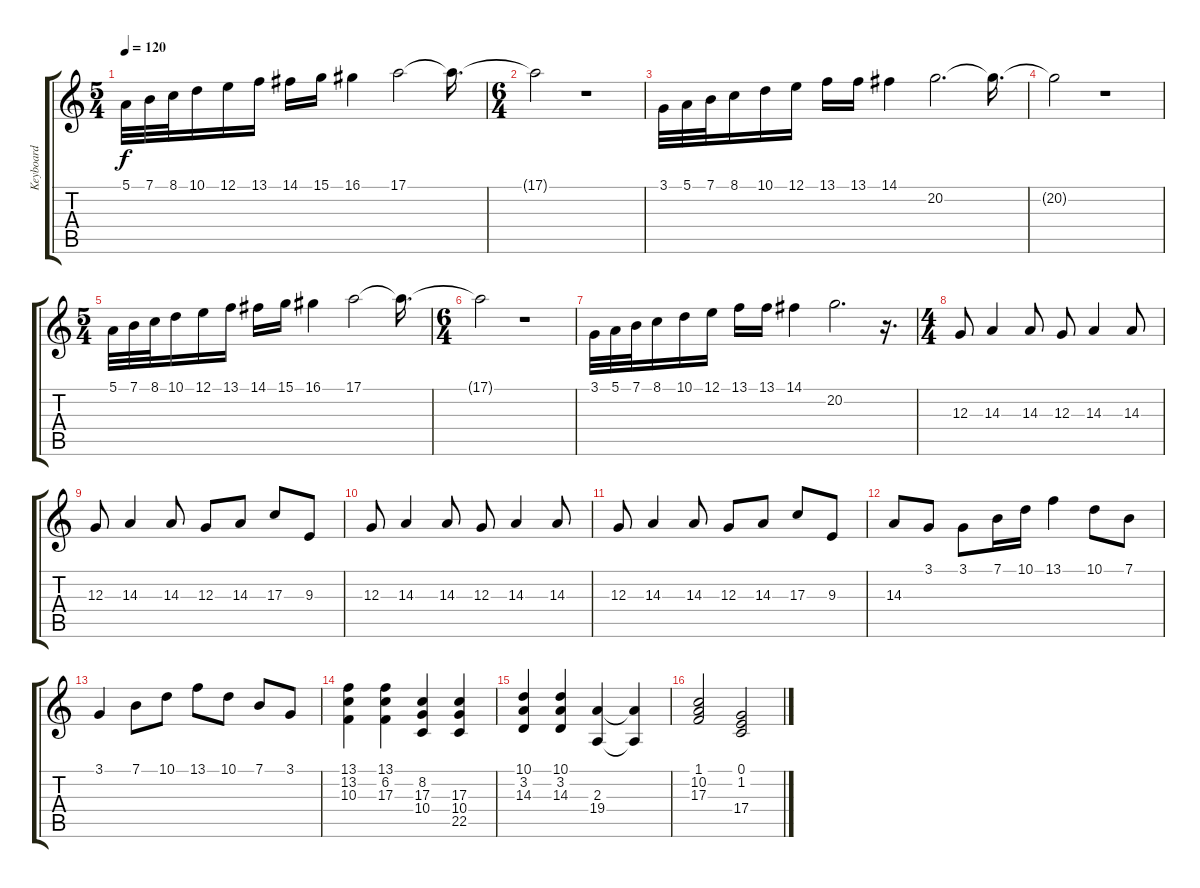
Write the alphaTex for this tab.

\track ("Keyboard" "Keyboard") {instrument harmonica}
\staff {score tabs}
\tuning (E4 B3 G3 D3 A2 E2) {hide}
\ts (5 4)
\tempo 120
\clef g2
\ks c
5.1.32{dy f instrument harmonica} 7.1.32 8.1.32 10.1.16 12.1.16 13.1.16 14.1.16 15.1.16 16.1.4 17.1.2 17.1{t}.16{d} |
\ts (6 4)
17.1{t}.2 r.1 |
3.1.32 5.1.32 7.1.32 8.1.16 10.1.16 12.1.16 13.1.16 13.1.16 14.1.4 20.2.2{d} 20.2{t}.16{d} |
20.2{t}.2 r.1 |
\ts (5 4)
5.1.32 7.1.32 8.1.32 10.1.16 12.1.16 13.1.16 14.1.16 15.1.16 16.1.4 17.1.2 17.1{t}.16{d} |
\ts (6 4)
17.1{t}.2 r.1 |
3.1.32 5.1.32 7.1.32 8.1.16 10.1.16 12.1.16 13.1.16 13.1.16 14.1.4 20.2.2{d} r.16{d} |
\ts (4 4)
12.3.8 14.3.4 14.3.8 12.3.8 14.3.4 14.3.8 |
12.3.8 14.3.4 14.3.8 12.3.8 14.3.8 17.3.8 9.3.8 |
12.3.8 14.3.4 14.3.8 12.3.8 14.3.4 14.3.8 |
12.3.8 14.3.4 14.3.8 12.3.8 14.3.8 17.3.8 9.3.8 |
14.3.8 3.1.8 3.1.8 7.1.16 10.1.16 13.1.4 10.1.8 7.1.8 |
3.1.4 7.1.8 10.1.8 13.1.8 10.1.8 7.1.8 3.1.8 |
(13.1 13.2 10.3).4 (13.1 6.2 17.3).4 (8.2 17.3 10.4).4 (17.3 10.4 22.5).4 |
(10.1 3.2 14.3).4 (10.1 3.2 14.3).4 (2.3 19.4).4 (2.3{t} 19.4{t}).4 |
(1.1 10.2 17.3).2 (0.1 1.2 17.4).2
